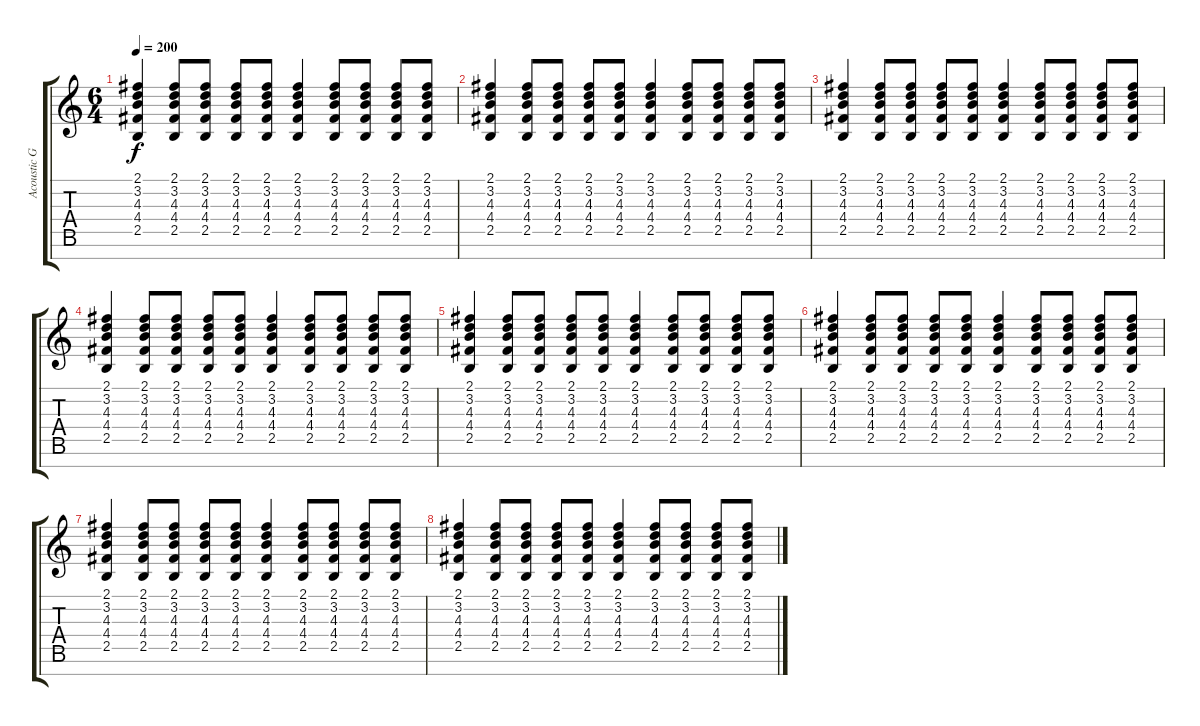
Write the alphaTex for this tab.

\track ("Acoustic Guitar 1" "Acoustic G") {instrument acousticguitarsteel}
\staff {score tabs}
\tuning (E4 B3 G3 D3 A2 E2 B1) {hide}
\ts (6 4)
\tempo 200
\clef g2
\ks c
(2.1 3.2 4.3 4.4 2.5).4{dy f instrument acousticguitarsteel} (2.1 3.2 4.3 4.4 2.5).8 (2.1 3.2 4.3 4.4 2.5).8 (2.1 3.2 4.3 4.4 2.5).8 (2.1 3.2 4.3 4.4 2.5).8 (2.1 3.2 4.3 4.4 2.5).4 (2.1 3.2 4.3 4.4 2.5).8 (2.1 3.2 4.3 4.4 2.5).8 (2.1 3.2 4.3 4.4 2.5).8 (2.1 3.2 4.3 4.4 2.5).8 |
(2.1 3.2 4.3 4.4 2.5).4 (2.1 3.2 4.3 4.4 2.5).8 (2.1 3.2 4.3 4.4 2.5).8 (2.1 3.2 4.3 4.4 2.5).8 (2.1 3.2 4.3 4.4 2.5).8 (2.1 3.2 4.3 4.4 2.5).4 (2.1 3.2 4.3 4.4 2.5).8 (2.1 3.2 4.3 4.4 2.5).8 (2.1 3.2 4.3 4.4 2.5).8 (2.1 3.2 4.3 4.4 2.5).8 |
(2.1 3.2 4.3 4.4 2.5).4 (2.1 3.2 4.3 4.4 2.5).8 (2.1 3.2 4.3 4.4 2.5).8 (2.1 3.2 4.3 4.4 2.5).8 (2.1 3.2 4.3 4.4 2.5).8 (2.1 3.2 4.3 4.4 2.5).4 (2.1 3.2 4.3 4.4 2.5).8 (2.1 3.2 4.3 4.4 2.5).8 (2.1 3.2 4.3 4.4 2.5).8 (2.1 3.2 4.3 4.4 2.5).8 |
(2.1 3.2 4.3 4.4 2.5).4 (2.1 3.2 4.3 4.4 2.5).8 (2.1 3.2 4.3 4.4 2.5).8 (2.1 3.2 4.3 4.4 2.5).8 (2.1 3.2 4.3 4.4 2.5).8 (2.1 3.2 4.3 4.4 2.5).4 (2.1 3.2 4.3 4.4 2.5).8 (2.1 3.2 4.3 4.4 2.5).8 (2.1 3.2 4.3 4.4 2.5).8 (2.1 3.2 4.3 4.4 2.5).8 |
(2.1 3.2 4.3 4.4 2.5).4 (2.1 3.2 4.3 4.4 2.5).8 (2.1 3.2 4.3 4.4 2.5).8 (2.1 3.2 4.3 4.4 2.5).8 (2.1 3.2 4.3 4.4 2.5).8 (2.1 3.2 4.3 4.4 2.5).4 (2.1 3.2 4.3 4.4 2.5).8 (2.1 3.2 4.3 4.4 2.5).8 (2.1 3.2 4.3 4.4 2.5).8 (2.1 3.2 4.3 4.4 2.5).8 |
(2.1 3.2 4.3 4.4 2.5).4 (2.1 3.2 4.3 4.4 2.5).8 (2.1 3.2 4.3 4.4 2.5).8 (2.1 3.2 4.3 4.4 2.5).8 (2.1 3.2 4.3 4.4 2.5).8 (2.1 3.2 4.3 4.4 2.5).4 (2.1 3.2 4.3 4.4 2.5).8 (2.1 3.2 4.3 4.4 2.5).8 (2.1 3.2 4.3 4.4 2.5).8 (2.1 3.2 4.3 4.4 2.5).8 |
(2.1 3.2 4.3 4.4 2.5).4 (2.1 3.2 4.3 4.4 2.5).8 (2.1 3.2 4.3 4.4 2.5).8 (2.1 3.2 4.3 4.4 2.5).8 (2.1 3.2 4.3 4.4 2.5).8 (2.1 3.2 4.3 4.4 2.5).4 (2.1 3.2 4.3 4.4 2.5).8 (2.1 3.2 4.3 4.4 2.5).8 (2.1 3.2 4.3 4.4 2.5).8 (2.1 3.2 4.3 4.4 2.5).8 |
(2.1 3.2 4.3 4.4 2.5).4{volume 6} (2.1 3.2 4.3 4.4 2.5).8 (2.1 3.2 4.3 4.4 2.5).8 (2.1 3.2 4.3 4.4 2.5).8 (2.1 3.2 4.3 4.4 2.5).8 (2.1 3.2 4.3 4.4 2.5).4{volume 7} (2.1 3.2 4.3 4.4 2.5).8 (2.1 3.2 4.3 4.4 2.5).8 (2.1 3.2 4.3 4.4 2.5).8 (2.1 3.2 4.3 4.4 2.5).8
